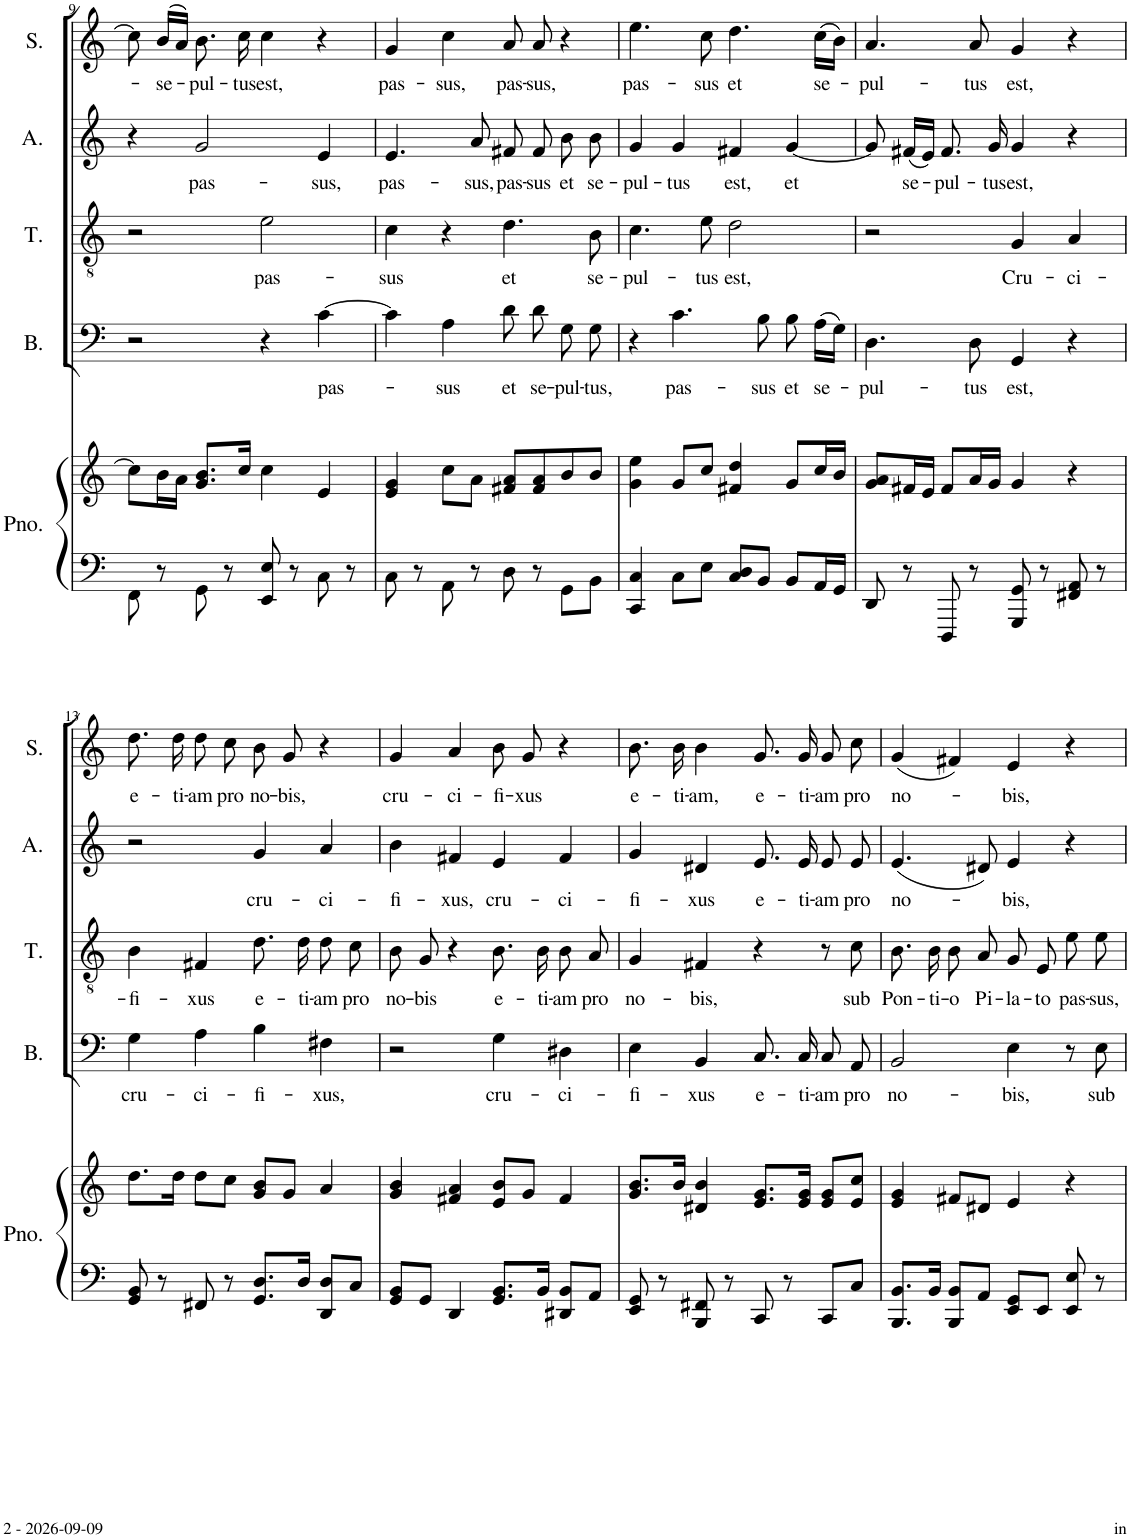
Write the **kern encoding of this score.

**kern	**kern	**kern	**text	**kern	**text	**kern	**text	**kern	**text
*part5	*part5	*part4	*part4	*part3	*part3	*part2	*part2	*part1	*part1
*staff6	*staff5	*staff4	*staff4	*staff3	*staff3	*staff2	*staff2	*staff1	*staff1
*I"Piano	*	*I"Bass	*	*I"Tenor	*	*I"Alto	*	*I"Soprano	*
*I'Pno.	*	*I'B.	*	*I'T.	*	*I'A.	*	*I'S.	*
!!LO:PB:g=z
*clefF4	*clefG2	*clefF4	*	*clefGv2	*	*clefG2	*	*clefG2	*
*k[]	*k[]	*k[]	*	*k[]	*	*k[]	*	*k[]	*
*M4/4	*M4/4	*M4/4	*	*M4/4	*	*M4/4	*	*M4/4	*
*met(c)	*met(c)	*met(c)	*	*met(c)	*	*met(c)	*	*met(c)	*
=9	=9	=9	=9	=9	=9	=9	=9	=9	=9
8FF\	8cc\L]	2r	.	2r	.	4r	.	8cc\]	.
!	!	!	!	!	!	!	!	!	!LO:LY:b
8r	16b\L	.	.	.	.	.	.	(>16b/LL	-se-
.	16a\JJ	.	.	.	.	.	.	16a/JJ)	.
!	!	!	!	!	!	!	!LO:LY:b	!	!LO:LY:b
8GG\	8.g/ 8.b/L	.	.	.	.	2g/	pas-	8.b\	-pul-
8r	.	.	.	.	.	.	.	.	.
!	!	!	!	!	!	!	!	!	!LO:LY:b
.	16cc/Jk	.	.	.	.	.	.	16cc\	-tus
!	!	!	!	!	!LO:LY:b	!	!	!	!LO:LY:b
8EE/ 8E/	4cc\	4r	.	2e\	pas-	.	.	4cc\	est,
8r	.	.	.	.	.	.	.	.	.
!	!	!	!LO:LY:b	!	!	!	!LO:LY:b	!	!
8C\	4e/	[4c\	pas-	.	.	4e/	-sus,	4r	.
8r	.	.	.	.	.	.	.	.	.
=10	=10	=10	=10	=10	=10	=10	=10	=10	=10
!	!	!	!	!	!LO:LY:b	!	!LO:LY:b	!	!LO:LY:b
8C\	4e/ 4g/	4c\]	.	4c\	-sus	4.e/	pas-	4g/	pas-
8r	.	.	.	.	.	.	.	.	.
!	!	!	!LO:LY:b	!	!	!	!	!	!LO:LY:b
8AA\	8cc\L	4A\	-sus	4r	.	.	.	4cc\	-sus,
!	!	!	!	!	!	!	!LO:LY:b	!	!
8r	8a\J	.	.	.	.	8a/	-sus,	.	.
!	!	!	!LO:LY:b	!	!LO:LY:b	!	!LO:LY:b	!	!LO:LY:b
8D\	8f#X/ 8a/L	8d\	et	4.d\	et	8f#X/	pas-	8a/	pas-
!	!	!	!LO:LY:b	!	!	!	!LO:LY:b	!	!LO:LY:b
8r	8f#/ 8a/	8d\	se-	.	.	8f#/	-sus	8a/	-sus,
!	!	!	!LO:LY:b	!	!	!	!LO:LY:b	!	!
8GG\L	8b/	8G\	-pul-	.	.	8b\	et	4r	.
!	!	!	!LO:LY:b	!	!LO:LY:b	!	!LO:LY:b	!	!
8BB\J	8b/J	8G\	-tus,	8B\	se-	8b\	se-	.	.
=11	=11	=11	=11	=11	=11	=11	=11	=11	=11
!	!	!	!	!	!LO:LY:b	!	!LO:LY:b	!	!LO:LY:b
4CC/ 4C/	4g\ 4ee\	4r	.	4.c\	-pul-	4g/	-pul-	4.ee\	pas-
!	!	!	!LO:LY:b	!	!	!	!LO:LY:b	!	!
8C\L	8g/L	4.c\	pas-	.	.	4g/	-tus	.	.
!	!	!	!	!	!LO:LY:b	!	!	!	!LO:LY:b
8E\J	8cc/J	.	.	8e\	-tus	.	.	8cc\	-sus
!	!	!	!	!	!LO:LY:b	!	!LO:LY:b	!	!LO:LY:b
8C/ 8D/L	4f#X/ 4dd/	.	.	2d\	est,	4f#X/	est,	4.dd\	et
!	!	!	!LO:LY:b	!	!	!	!	!	!
8BB/J	.	8B\	-sus	.	.	.	.	.	.
!	!	!	!LO:LY:b	!	!	!	!LO:LY:b	!	!
8BB/L	8g/L	8B\	et	.	.	[4g/	et	.	.
!	!	!	!LO:LY:b	!	!	!	!	!	!LO:LY:b
16AA/L	16cc/L	(16A\LL	se-	.	.	.	.	(16cc\LL	se-
16GG/JJ	16b/JJ	16G\JJ)	.	.	.	.	.	16b\JJ)	.
=12	=12	=12	=12	=12	=12	=12	=12	=12	=12
!	!	!	!LO:LY:b	!	!	!	!	!	!LO:LY:b
8DD/	8g/ 8a/L	4.D\	-pul-	2r	.	8g/]	.	4.a/	-pul-
!	!	!	!	!	!	!	!LO:LY:b	!	!
8r	16f#X/L	.	.	.	.	(16f#X/LL	se-	.	.
.	16e/JJ	.	.	.	.	16e/JJ)	.	.	.
!	!	!	!	!	!	!	!LO:LY:b	!	!
8DDD/	8f#/L	.	.	.	.	8.f#/	-pul-	.	.
!	!	!	!LO:LY:b	!	!	!	!	!	!LO:LY:b
8r	16a/L	8D\	-tus	.	.	.	.	8a/	-tus
!	!	!	!	!	!	!	!LO:LY:b	!	!
.	16g/JJ	.	.	.	.	16g/	-tus	.	.
!	!	!	!LO:LY:b	!	!LO:LY:b	!	!LO:LY:b	!	!LO:LY:b
8GGG/ 8GG/	4g/	4GG/	est,	4G/	Cru-	4g/	est,	4g/	est,
8r	.	.	.	.	.	.	.	.	.
!	!	!	!	!	!LO:LY:b	!	!	!	!
8FF#X/ 8AA/	4r	4r	.	4A/	-ci-	4r	.	4r	.
8r	.	.	.	.	.	.	.	.	.
!!LO:LB:g=z
=13	=13	=13	=13	=13	=13	=13	=13	=13	=13
!	!	!	!LO:LY:b	!	!LO:LY:b	!	!	!	!LO:LY:b
8GG/ 8BB/	8.dd\L	4G\	cru-	4B\	-fi-	2r	.	8.dd\	e-
8r	.	.	.	.	.	.	.	.	.
!	!	!	!	!	!	!	!	!	!LO:LY:b
.	16dd\Jk	.	.	.	.	.	.	16dd\	-ti-
!	!	!	!LO:LY:b	!	!LO:LY:b	!	!	!	!LO:LY:b
8FF#X/	8dd\L	4A\	-ci-	4F#X/	-xus	.	.	8dd\	-am
!	!	!	!	!	!	!	!	!	!LO:LY:b
8r	8cc\J	.	.	.	.	.	.	8cc\	pro
!	!	!	!LO:LY:b	!	!LO:LY:b	!	!LO:LY:b	!	!LO:LY:b
8.GG/ 8.D/L	8g/ 8b/L	4B\	-fi-	8.d\L	e-	4g/	cru-	8b\	no-
!	!	!	!	!	!	!	!	!	!LO:LY:b
.	8g/J	.	.	.	.	.	.	8g/	-bis,
!	!	!	!	!	!LO:LY:b	!	!	!	!
16D/Jk	.	.	.	16d\Jk	-ti-	.	.	.	.
!	!	!	!LO:LY:b	!	!LO:LY:b	!	!LO:LY:b	!	!
8DD/ 8D/L	4a/	4F#X\	-xus,	8d\L	-am	4a/	-ci-	4r	.
!	!	!	!	!	!LO:LY:b	!	!	!	!
8C/J	.	.	.	8c\J	pro	.	.	.	.
=14	=14	=14	=14	=14	=14	=14	=14	=14	=14
!	!	!	!	!	!LO:LY:b	!	!LO:LY:b	!	!LO:LY:b
8GG/ 8BB/L	4g/ 4b/	2r	.	8B/L	no-	4b\	-fi-	4g/	cru-
!	!	!	!	!	!LO:LY:b	!	!	!	!
8GG/J	.	.	.	8G/J	-bis	.	.	.	.
!	!	!	!	!	!	!	!LO:LY:b	!	!LO:LY:b
4DD/	4f#X/ 4a/	.	.	4r	.	4f#X/	-xus,	4a/	-ci-
!	!	!	!LO:LY:b	!	!LO:LY:b	!	!LO:LY:b	!	!LO:LY:b
8.GG/ 8.BB/L	8e/ 8b/L	4G\	cru-	8.B\L	e-	4e/	cru-	8b\	-fi-
!	!	!	!	!	!	!	!	!	!LO:LY:b
.	8g/J	.	.	.	.	.	.	8g/	-xus
!	!	!	!	!	!LO:LY:b	!	!	!	!
16BB/Jk	.	.	.	16B\Jk	-ti-	.	.	.	.
!	!	!	!LO:LY:b	!	!LO:LY:b	!	!LO:LY:b	!	!
8DD#X/ 8BB/L	4f#/	4D#X\	-ci-	8B/L	-am	4f#/	-ci-	4r	.
!	!	!	!	!	!LO:LY:b	!	!	!	!
8AA/J	.	.	.	8A/J	pro	.	.	.	.
=15	=15	=15	=15	=15	=15	=15	=15	=15	=15
!	!	!	!LO:LY:b	!	!LO:LY:b	!	!LO:LY:b	!	!LO:LY:b
8EE/ 8GG/	8.g/ 8.b/L	4E\	-fi-	4G/	no-	4g/	-fi-	8.b\	e-
8r	.	.	.	.	.	.	.	.	.
!	!	!	!	!	!	!	!	!	!LO:LY:b
.	16b/Jk	.	.	.	.	.	.	16b\	-ti-
!	!	!	!LO:LY:b	!	!LO:LY:b	!	!LO:LY:b	!	!LO:LY:b
8BBB/ 8FF#X/	4d#X/ 4b/	4BB/	-xus	4F#X/	-bis,	4d#X/	-xus	4b\	-am,
8r	.	.	.	.	.	.	.	.	.
!	!	!	!LO:LY:b	!	!	!	!LO:LY:b	!	!LO:LY:b
8CC/	8.e/ 8.g/L	8.C/	e-	4r	.	8.e/	e-	8.g/	e-
8r	.	.	.	.	.	.	.	.	.
!	!	!	!LO:LY:b	!	!	!	!LO:LY:b	!	!LO:LY:b
.	16e/ 16g/Jk	16C/	-ti-	.	.	16e/	-ti-	16g/	-ti-
!	!	!	!LO:LY:b	!	!	!	!LO:LY:b	!	!LO:LY:b
8CC/L	8e/ 8g/L	8C/	-am	8r	.	8e/	-am	8g/	-am
!	!	!	!LO:LY:b	!	!LO:LY:b	!	!LO:LY:b	!	!LO:LY:b
8C/J	8e/ 8cc/J	8AA/	pro	8c\	sub	8e/	pro	8cc\	pro
=16	=16	=16	=16	=16	=16	=16	=16	=16	=16
!	!	!	!LO:LY:b	!	!LO:LY:b	!	!LO:LY:b	!	!LO:LY:b
8.BBB/ 8.BB/L	4e/ 4g/	2BB/	no-	8.B\L	Pon-	(<4.e/	no-	(<4g/	no-
!	!	!	!	!	!LO:LY:b	!	!	!	!
16BB/Jk	.	.	.	16B\Jk	-ti-	.	.	.	.
!	!	!	!	!	!LO:LY:b	!	!	!	!
8BBB/ 8BB/L	8f#X/L	.	.	8B/L	-o	.	.	4f#X/)	.
!	!	!	!	!	!LO:LY:b	!	!	!	!
8AA/J	8d#X/J	.	.	8A/J	Pi-	8d#X/)	.	.	.
!	!	!	!LO:LY:b	!	!LO:LY:b	!	!LO:LY:b	!	!LO:LY:b
8EE/ 8GG/L	4e/	4E\	-bis,	8G/L	-la-	4e/	-bis,	4e/	-bis,
!	!	!	!	!	!LO:LY:b	!	!	!	!
8EE/J	.	.	.	8E/J	-to	.	.	.	.
!	!	!	!	!	!LO:LY:b	!	!	!	!
8EE/ 8E/	4r	8r	.	8e\L	pas-	4r	.	4r	.
!	!	!	!LO:LY:b	!	!LO:LY:b	!	!	!	!
8r	.	8E\	sub	8e\J	-sus,	.	.	.	.
=	=	=	=	=	=	=	=	=	=
*-	*-	*-	*-	*-	*-	*-	*-	*-	*-
